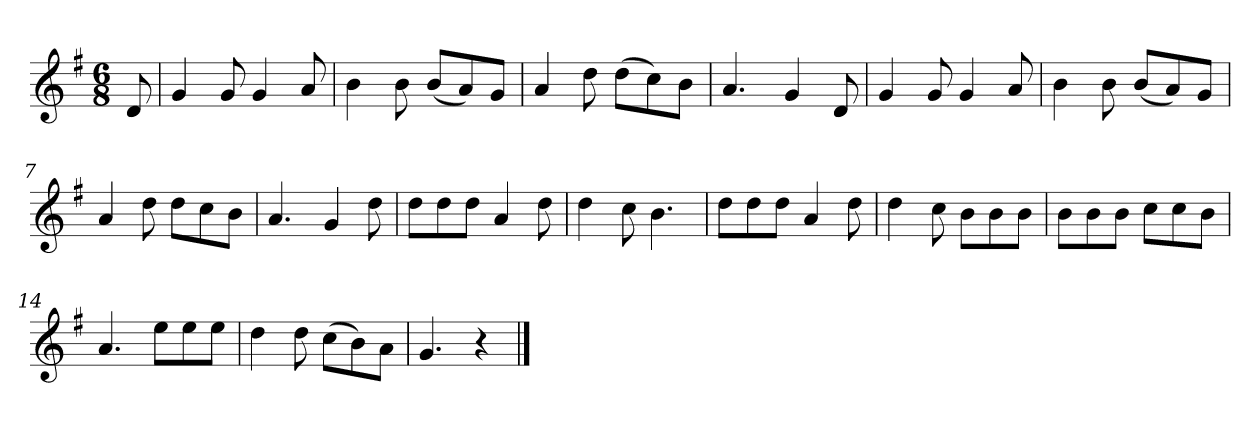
**kern
*part1
*staff1
*k[f#]
*M6/8
*MM120
=
8d
=1
4g
8g
4g
8a
=2
4b
8b
(8bL
8a)
8gJ
=3
4a
8dd
(8ddL
8cc)
8bJ
=4
4.a
4g
8d
=5
4g
8g
4g
8a
=6
4b
8b
(8bL
8a)
8gJ
=7
4a
8dd
8ddL
8cc
8bJ
=8
4.a
4g
8dd
=9
8ddL
8dd
8ddJ
4a
8dd
=10
4dd
8cc
4.b
=11
8ddL
8dd
8ddJ
4a
8dd
=12
4dd
8cc
8bL
8b
8bJ
=13
8bL
8b
8bJ
8ccL
8cc
8bJ
=14
4.a
8eeL
8ee
8eeJ
=15
4dd
8dd
(8ccL
8b)
8aJ
=16
4.g
4r
==
*-
